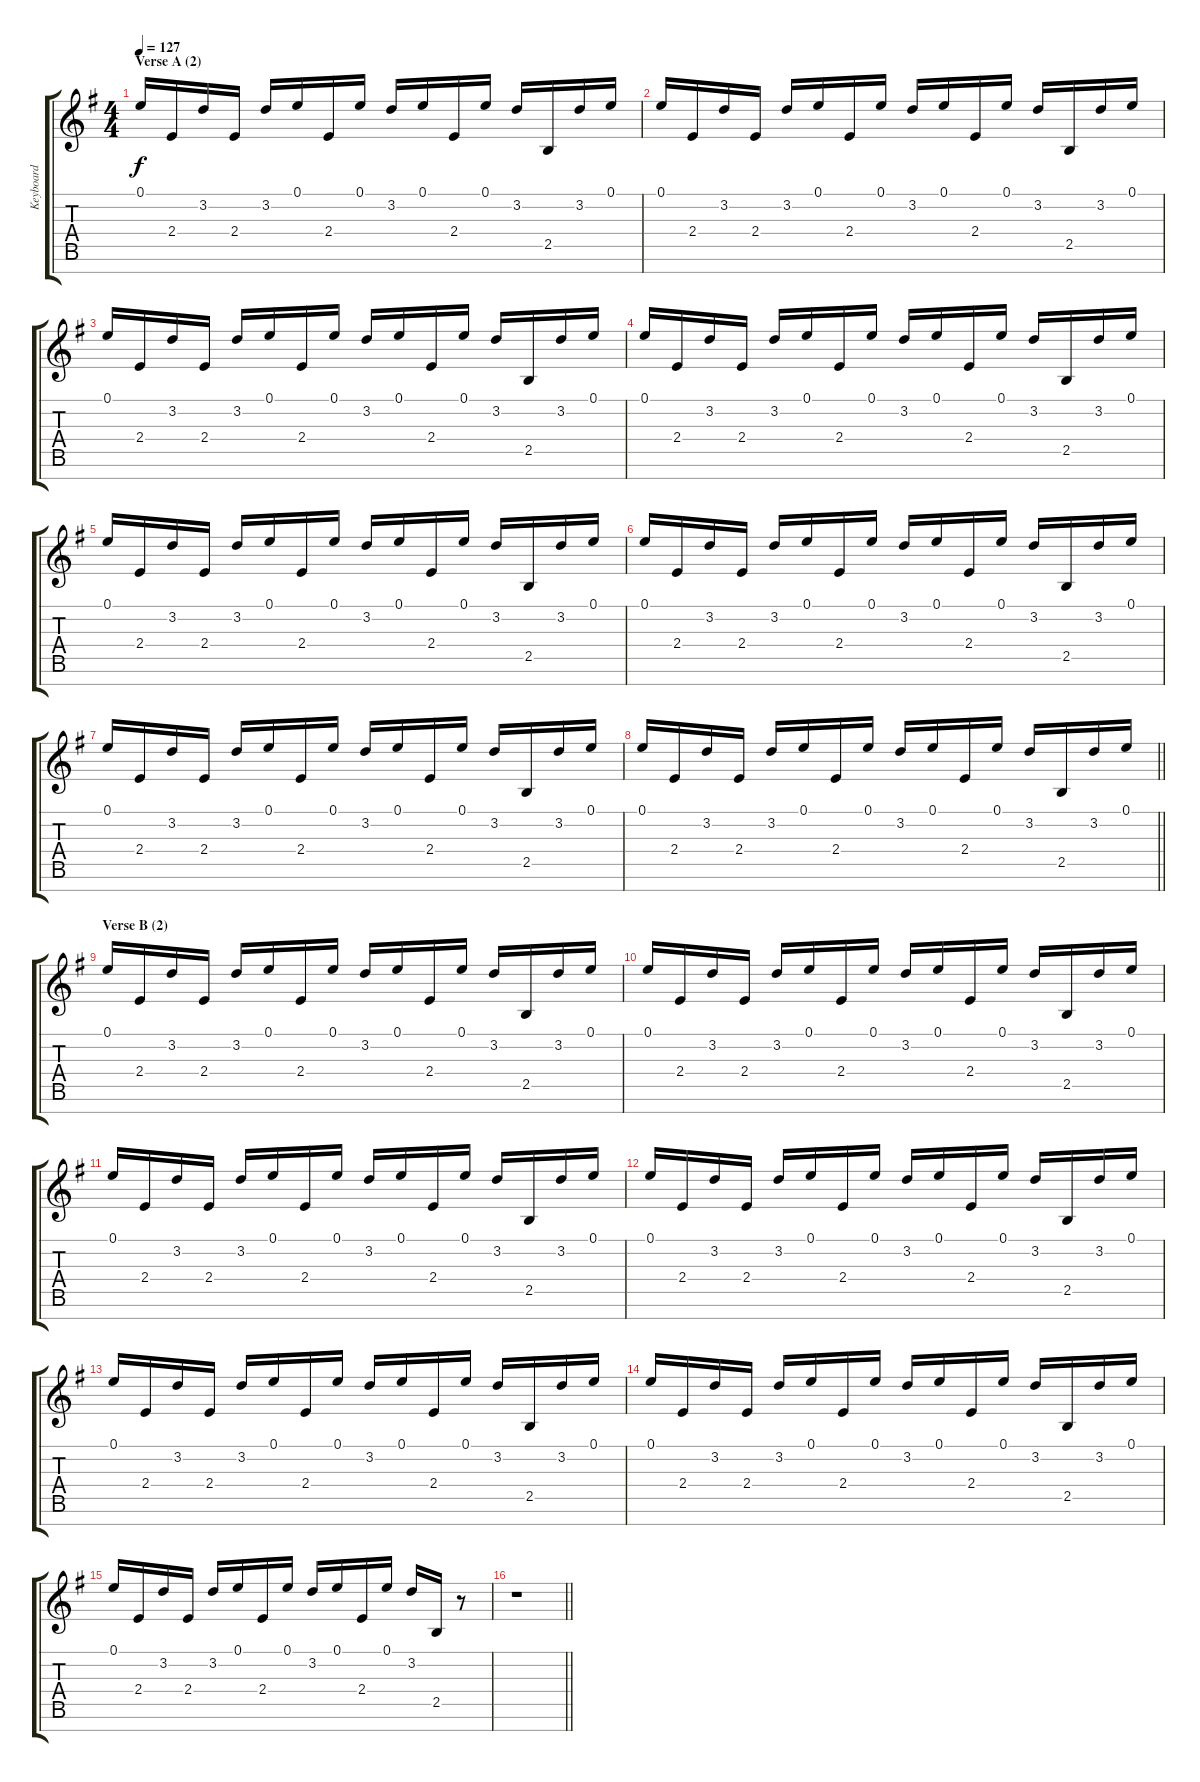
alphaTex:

\track ("Keyboard" "Keyboard") {instrument synthbass1}
\staff {score tabs}
\tuning (E4 B3 G3 D3 A2 E2 B1) {hide}
\ts (4 4)
\section ("" "Verse A (2)")
\tempo 127
\clef g2
\ks eminor
0.1.16{dy f} 2.4.16 3.2.16 2.4.16 3.2.16 0.1.16 2.4.16 0.1.16 3.2.16 0.1.16 2.4.16 0.1.16 3.2.16 2.5.16 3.2.16 0.1.16 |
0.1.16 2.4.16 3.2.16 2.4.16 3.2.16 0.1.16 2.4.16 0.1.16 3.2.16 0.1.16 2.4.16 0.1.16 3.2.16 2.5.16 3.2.16 0.1.16 |
0.1.16 2.4.16 3.2.16 2.4.16 3.2.16 0.1.16 2.4.16 0.1.16 3.2.16 0.1.16 2.4.16 0.1.16 3.2.16 2.5.16 3.2.16 0.1.16 |
0.1.16 2.4.16 3.2.16 2.4.16 3.2.16 0.1.16 2.4.16 0.1.16 3.2.16 0.1.16 2.4.16 0.1.16 3.2.16 2.5.16 3.2.16 0.1.16 |
0.1.16 2.4.16 3.2.16 2.4.16 3.2.16 0.1.16 2.4.16 0.1.16 3.2.16 0.1.16 2.4.16 0.1.16 3.2.16 2.5.16 3.2.16 0.1.16 |
0.1.16 2.4.16 3.2.16 2.4.16 3.2.16 0.1.16 2.4.16 0.1.16 3.2.16 0.1.16 2.4.16 0.1.16 3.2.16 2.5.16 3.2.16 0.1.16 |
0.1.16 2.4.16 3.2.16 2.4.16 3.2.16 0.1.16 2.4.16 0.1.16 3.2.16 0.1.16 2.4.16 0.1.16 3.2.16 2.5.16 3.2.16 0.1.16 |
\barLineRight lightlight
0.1.16 2.4.16 3.2.16 2.4.16 3.2.16 0.1.16 2.4.16 0.1.16 3.2.16 0.1.16 2.4.16 0.1.16 3.2.16 2.5.16 3.2.16 0.1.16 |
\section ("" "Verse B (2)")
0.1.16 2.4.16 3.2.16 2.4.16 3.2.16 0.1.16 2.4.16 0.1.16 3.2.16 0.1.16 2.4.16 0.1.16 3.2.16 2.5.16 3.2.16 0.1.16 |
0.1.16 2.4.16 3.2.16 2.4.16 3.2.16 0.1.16 2.4.16 0.1.16 3.2.16 0.1.16 2.4.16 0.1.16 3.2.16 2.5.16 3.2.16 0.1.16 |
0.1.16 2.4.16 3.2.16 2.4.16 3.2.16 0.1.16 2.4.16 0.1.16 3.2.16 0.1.16 2.4.16 0.1.16 3.2.16 2.5.16 3.2.16 0.1.16 |
0.1.16 2.4.16 3.2.16 2.4.16 3.2.16 0.1.16 2.4.16 0.1.16 3.2.16 0.1.16 2.4.16 0.1.16 3.2.16 2.5.16 3.2.16 0.1.16 |
0.1.16 2.4.16 3.2.16 2.4.16 3.2.16 0.1.16 2.4.16 0.1.16 3.2.16 0.1.16 2.4.16 0.1.16 3.2.16 2.5.16 3.2.16 0.1.16 |
0.1.16 2.4.16 3.2.16 2.4.16 3.2.16 0.1.16 2.4.16 0.1.16 3.2.16 0.1.16 2.4.16 0.1.16 3.2.16 2.5.16 3.2.16 0.1.16 |
0.1.16 2.4.16 3.2.16 2.4.16 3.2.16 0.1.16 2.4.16 0.1.16 3.2.16 0.1.16 2.4.16 0.1.16 3.2.16 2.5.16 r.8 |
\barLineRight lightlight
r.1
